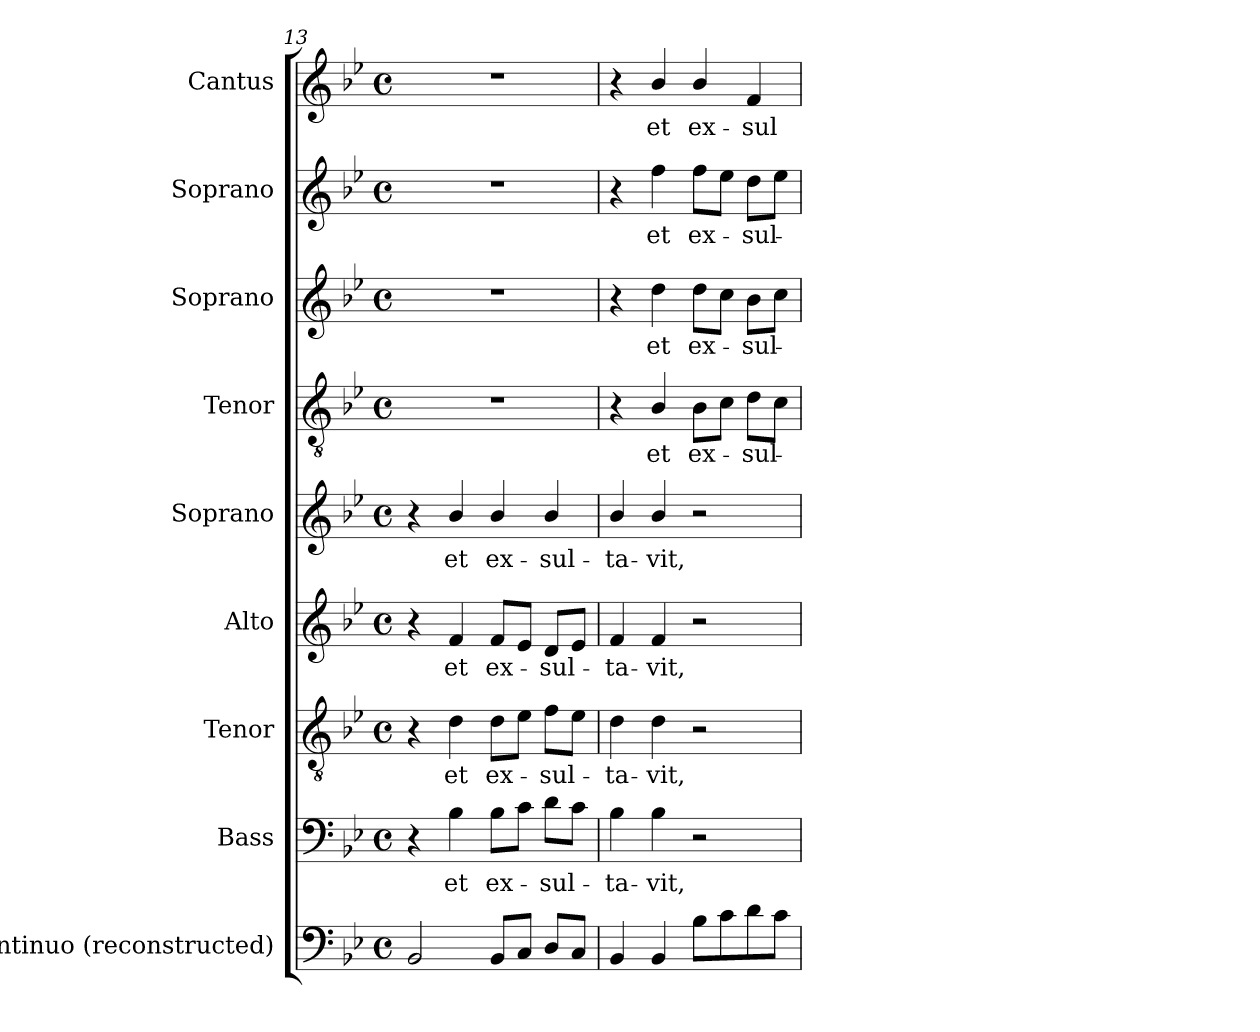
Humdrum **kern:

**kern	**kern	**text	**kern	**text	**kern	**text	**kern	**text	**kern	**text	**kern	**text	**kern	**text	**kern	**text
*part9	*part8	*part8	*part7	*part7	*part6	*part6	*part5	*part5	*part4	*part4	*part3	*part3	*part2	*part2	*part1	*part1
*staff9	*staff8	*staff8	*staff7	*staff7	*staff6	*staff6	*staff5	*staff5	*staff4	*staff4	*staff3	*staff3	*staff2	*staff2	*staff1	*staff1
*I"Continuo (reconstructed)	*I"Bass	*	*I"Tenor	*	*I"Alto	*	*I"Soprano	*	*I"Tenor	*	*I"Soprano	*	*I"Soprano	*	*I"Cantus	*
*I'Cont.	*I'B.	*	*I'T.	*	*I'A.	*	*I'S.	*	*I'T.	*	*I'S.	*	*I'S.	*	*I'S.	*
!!LO:LB:g=z
*clefF4	*clefF4	*	*clefGv2	*	*clefG2	*	*clefG2	*	*clefGv2	*	*clefG2	*	*clefG2	*	*clefG2	*
*	*	*	*ITrd7c12	*	*	*	*	*	*ITrd7c12	*	*	*	*	*	*	*
*k[b-e-]	*k[b-e-]	*	*k[b-e-]	*	*k[b-e-]	*	*k[b-e-]	*	*k[b-e-]	*	*k[b-e-]	*	*k[b-e-]	*	*k[b-e-]	*
*g:	*g:	*	*g:	*	*g:	*	*g:	*	*g:	*	*g:	*	*g:	*	*g:	*
*M4/4	*M4/4	*	*M4/4	*	*M4/4	*	*M4/4	*	*M4/4	*	*M4/4	*	*M4/4	*	*M4/4	*
*met(c)	*met(c)	*	*met(c)	*	*met(c)	*	*met(c)	*	*met(c)	*	*met(c)	*	*met(c)	*	*met(c)	*
=13	=13	=13	=13	=13	=13	=13	=13	=13	=13	=13	=13	=13	=13	=13	=13	=13
2BB-i/	4r	.	4r	.	4r	.	4r	.	1r	.	1r	.	1r	.	1r	.
!	!	!LO:LY:b:color=#000000	!	!	!	!	!	!	!	!	!	!	!	!	!	!
!	!	!	!	!LO:LY:b:color=#000000	!	!	!	!	!	!	!	!	!	!	!	!
!	!	!	!	!	!	!LO:LY:b:color=#000000	!	!	!	!	!	!	!	!	!	!
!	!	!	!	!	!	!	!	!LO:LY:b:color=#000000	!	!	!	!	!	!	!	!
.	4B-i\	et	4Di\	et	4fi/	et	4b-i/	et	.	.	.	.	.	.	.	.
!	!	!LO:LY:b:color=#000000	!	!	!	!	!	!	!	!	!	!	!	!	!	!
!	!	!	!	!LO:LY:b:color=#000000	!	!	!	!	!	!	!	!	!	!	!	!
!	!	!	!	!	!	!LO:LY:b:color=#000000	!	!	!	!	!	!	!	!	!	!
!	!	!	!	!	!	!	!	!LO:LY:b:color=#000000	!	!	!	!	!	!	!	!
8BB-i/L	8B-i\L	ex-	8Di\L	ex-	8fi/L	ex-	4b-i/	ex-	.	.	.	.	.	.	.	.
8Ci/J	8ci\J	.	8E-i\J	.	8e-i/J	.	.	.	.	.	.	.	.	.	.	.
!	!	!LO:LY:b:color=#000000	!	!	!	!	!	!	!	!	!	!	!	!	!	!
!	!	!	!	!LO:LY:b:color=#000000	!	!	!	!	!	!	!	!	!	!	!	!
!	!	!	!	!	!	!LO:LY:b:color=#000000	!	!	!	!	!	!	!	!	!	!
!	!	!	!	!	!	!	!	!LO:LY:b:color=#000000	!	!	!	!	!	!	!	!
8Di/L	8di\L	-sul-	8Fi\L	-sul-	8di/L	-sul-	4b-i/	-sul-	.	.	.	.	.	.	.	.
8Ci/J	8ci\J	.	8E-i\J	.	8e-i/J	.	.	.	.	.	.	.	.	.	.	.
=14	=14	=14	=14	=14	=14	=14	=14	=14	=14	=14	=14	=14	=14	=14	=14	=14
!	!	!LO:LY:b:color=#000000	!	!	!	!	!	!	!	!	!	!	!	!	!	!
!	!	!	!	!LO:LY:b:color=#000000	!	!	!	!	!	!	!	!	!	!	!	!
!	!	!	!	!	!	!LO:LY:b:color=#000000	!	!	!	!	!	!	!	!	!	!
!	!	!	!	!	!	!	!	!LO:LY:b:color=#000000	!	!	!	!	!	!	!	!
4BB-i/	4B-i\	-ta-	4Di\	-ta-	4fi/	-ta-	4b-i/	-ta-	4r	.	4r	.	4r	.	4r	.
!	!	!LO:LY:b:color=#000000	!	!	!	!	!	!	!	!	!	!	!	!	!	!
!	!	!	!	!LO:LY:b:color=#000000	!	!	!	!	!	!	!	!	!	!	!	!
!	!	!	!	!	!	!LO:LY:b:color=#000000	!	!	!	!	!	!	!	!	!	!
!	!	!	!	!	!	!	!	!LO:LY:b:color=#000000	!	!	!	!	!	!	!	!
!	!	!	!	!	!	!	!	!	!	!LO:LY:b:color=#000000	!	!	!	!	!	!
!	!	!	!	!	!	!	!	!	!	!	!	!LO:LY:b:color=#000000	!	!	!	!
!	!	!	!	!	!	!	!	!	!	!	!	!	!	!LO:LY:b:color=#000000	!	!
!	!	!	!	!	!	!	!	!	!	!	!	!	!	!	!	!LO:LY:b:color=#000000
4BB-i/	4B-i\	-vit,	4Di\	-vit,	4fi/	-vit,	4b-i/	-vit,	4BB-i/	et	4ddi\	et	4ffi\	et	4b-i/	et
!	!	!	!	!	!	!	!	!	!	!LO:LY:b:color=#000000	!	!	!	!	!	!
!	!	!	!	!	!	!	!	!	!	!	!	!LO:LY:b:color=#000000	!	!	!	!
!	!	!	!	!	!	!	!	!	!	!	!	!	!	!LO:LY:b:color=#000000	!	!
!	!	!	!	!	!	!	!	!	!	!	!	!	!	!	!	!LO:LY:b:color=#000000
8B-i\L	2r	.	2r	.	2r	.	2r	.	8BB-i\L	ex-	8ddi\L	ex-	8ffi\L	ex-	4b-i/	ex-
8ci\	.	.	.	.	.	.	.	.	8Ci\J	.	8cci\J	.	8ee-i\J	.	.	.
!	!	!	!	!	!	!	!	!	!	!LO:LY:b:color=#000000	!	!	!	!	!	!
!	!	!	!	!	!	!	!	!	!	!	!	!LO:LY:b:color=#000000	!	!	!	!
!	!	!	!	!	!	!	!	!	!	!	!	!	!	!LO:LY:b:color=#000000	!	!
!	!	!	!	!	!	!	!	!	!	!	!	!	!	!	!	!LO:LY:b:color=#000000
8di\	.	.	.	.	.	.	.	.	8Di\L	-sul-	8b-i\L	-sul-	8ddi\L	-sul-	4fi/	-sul-
8ci\J	.	.	.	.	.	.	.	.	8Ci\J	.	8cci\J	.	8ee-i\J	.	.	.
=	=	=	=	=	=	=	=	=	=	=	=	=	=	=	=	=
*-	*-	*-	*-	*-	*-	*-	*-	*-	*-	*-	*-	*-	*-	*-	*-	*-
